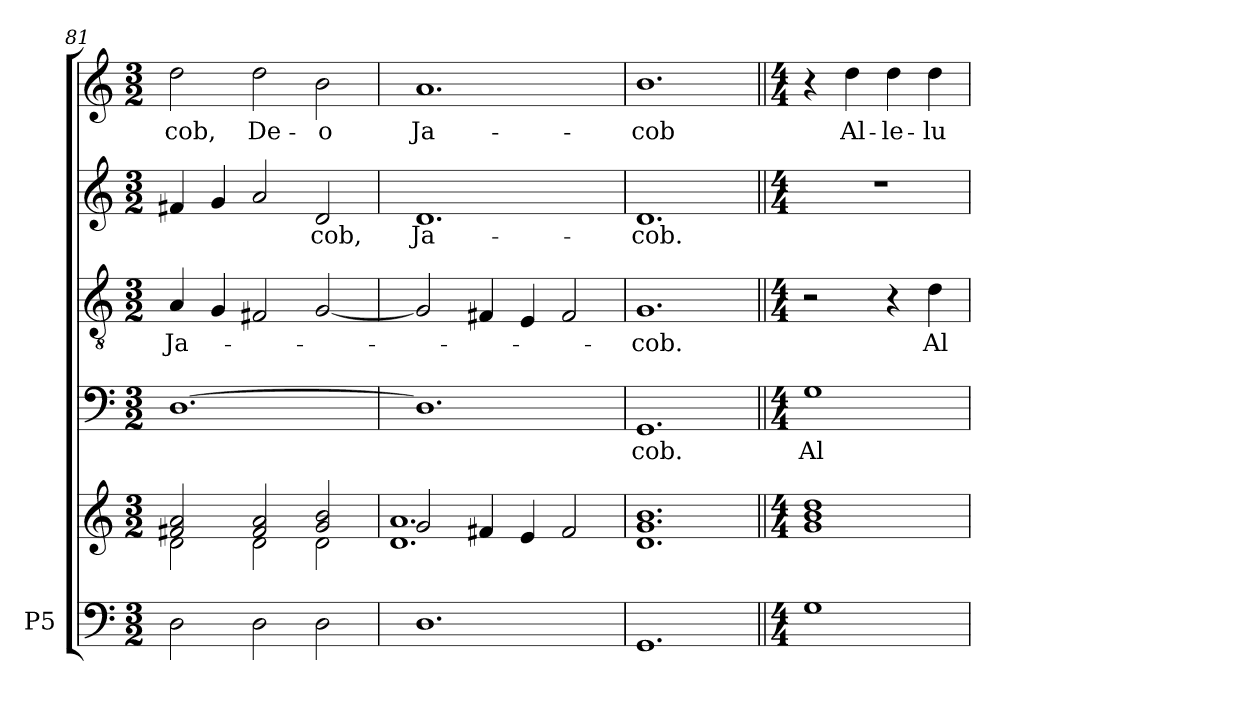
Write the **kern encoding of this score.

**kern	**kern	**kern	**text	**kern	**text	**kern	**text	**kern	**text
*part5	*part5	*part4	*part4	*part3	*part3	*part2	*part2	*part1	*part1
*staff6	*staff5	*staff4	*staff4	*staff3	*staff3	*staff2	*staff2	*staff1	*staff1
*I"P5	*	*	*	*	*	*	*	*	*
*clefF4	*clefG2	*clefF4	*	*clefGv2	*	*clefG2	*	*clefG2	*
*k[]	*k[]	*k[]	*	*k[]	*	*k[]	*	*k[]	*
*C:	*C:	*C:	*	*C:	*	*C:	*	*C:	*
*M3/2	*M3/2	*M3/2	*	*M3/2	*	*M3/2	*	*M3/2	*
=81	=81	=81	=81	=81	=81	=81	=81	=81	=81
*	*^	*	*	*	*	*	*	*	*
!	!	!	!	!	!	!LO:LY:b:color=#000000	!	!	!	!
!	!	!	!	!	!	!	!	!	!	!LO:LY:b:color=#000000
2Di\	2f#Xi/ 2ai	2di\	[1.Di	.	4Ai/	Ja-	4f#Xi/	.	2ddi\	-cob,
.	.	.	.	.	4Gi/	.	4gi/	.	.	.
!	!	!	!	!	!	!	!	!	!	!LO:LY:b:color=#000000
2Di\	2f#i/ 2ai	2di\	.	.	2F#Xi/	.	2ai/	.	2ddi\	De-
!	!	!	!	!	!	!	!	!LO:LY:b:color=#000000	!	!
!	!	!	!	!	!	!	!	!	!	!LO:LY:b:color=#000000
2Di\	2gi/ 2bi	2di\	.	.	[2Gi/	.	2di/	-cob,	2bi\	-o
=82	=82	=82	=82	=82	=82	=82	=82	=82	=82	=82
!	!	!	!	!	!	!	!	!LO:LY:b:color=#000000	!	!
!	!	!	!	!	!	!	!	!	!	!LO:LY:b:color=#000000
1.Di	2gi/	1.di 1.ai	1.Di]	.	2Gi/]	.	1.di	Ja-	1.ai	Ja-
.	4f#Xi/	.	.	.	4F#Xi/	.	.	.	.	.
.	4ei/	.	.	.	4Ei/	.	.	.	.	.
.	2f#i/	.	.	.	2F#i/	.	.	.	.	.
=83	=83	=83	=83	=83	=83	=83	=83	=83	=83	=83
!	!	!	!	!LO:LY:b:color=#000000	!	!	!	!	!	!
!	!	!	!	!	!	!LO:LY:b:color=#000000	!	!	!	!
!	!	!	!	!	!	!	!	!LO:LY:b:color=#000000	!	!
!	!	!	!	!	!	!	!	!	!	!LO:LY:b:color=#000000
1.GGi	1.gi 1.bi	1.di	1.GGi	-cob.	1.Gi	-cob.	1.di	-cob.	1.bi	-cob
!!LO:LB:g=z
=84||	=84||	=84||	=84||	=84||	=84||	=84||	=84||	=84||	=84||	=84||
*M4/4	*M4/4	*	*M4/4	*	*M4/4	*	*M4/4	*	*M4/4	*
!	!	!	!	!LO:LY:b:color=#000000	!	!	!	!	!	!
1Gi	1bi 1ddi	1gi	1Gi	Al-	2r	.	1r	.	4r	.
!	!	!	!	!	!	!	!	!	!	!LO:LY:b:color=#000000
.	.	.	.	.	.	.	.	.	4ddi\	Al-
!	!	!	!	!	!	!	!	!	!	!LO:LY:b:color=#000000
.	.	.	.	.	4r	.	.	.	4ddi\	-le-
!	!	!	!	!	!	!LO:LY:b:color=#000000	!	!	!	!
!	!	!	!	!	!	!	!	!	!	!LO:LY:b:color=#000000
.	.	.	.	.	4di\	Al-	.	.	4ddi\	-lu-
*	*v	*v	*	*	*	*	*	*	*	*
=	=	=	=	=	=	=	=	=	=
*-	*-	*-	*-	*-	*-	*-	*-	*-	*-
